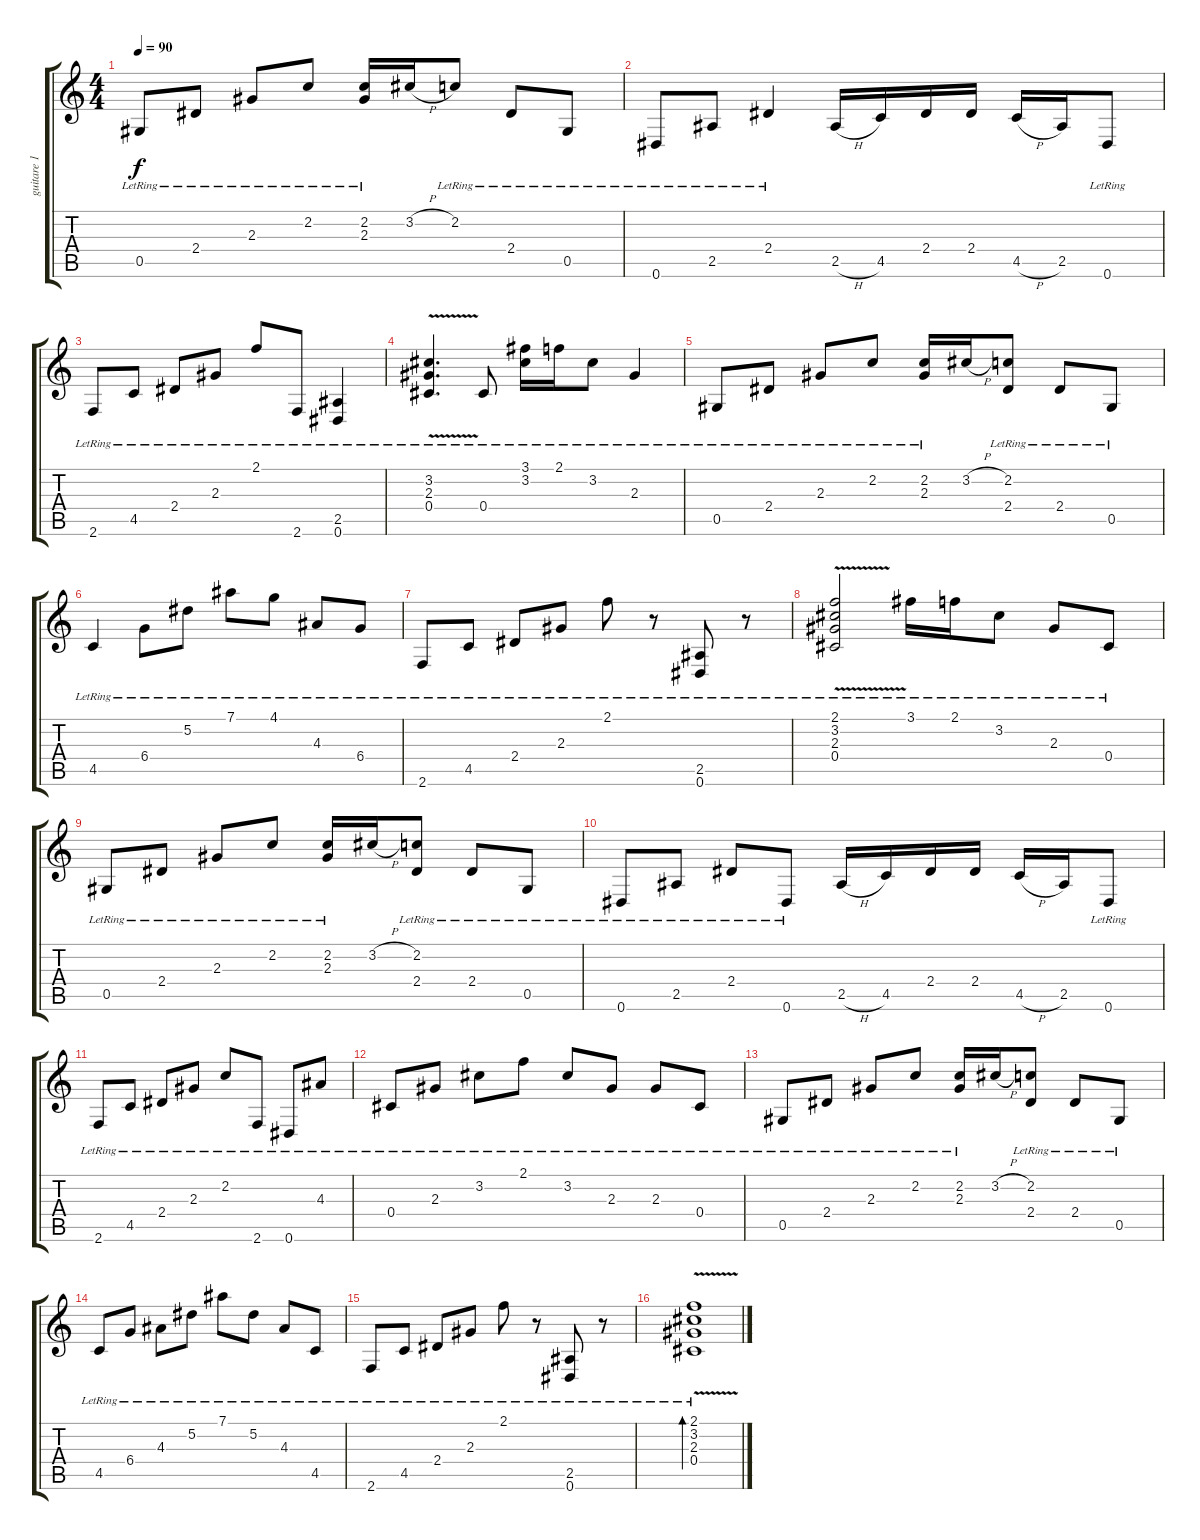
\track ("guitare 1" "guitare 1") {instrument electricguitarclean}
\staff {score tabs}
\tuning (Eb4 Bb3 Gb3 Db3 Ab2 Eb2) {hide}
\ts (4 4)
\tempo 90
\clef g2
\ks c
0.5{lr}.8{dy f instrument electricguitarclean} 2.4{lr}.8 2.3{lr}.8 2.2{lr}.8 (2.2{lr} 2.3{lr}).16 3.2{h}.16 2.2{lr}.8 2.4{lr}.8 0.5{lr}.8 |
0.6{lr}.8 2.5{lr}.8 2.4{lr}.4 2.5{h}.16 4.5.16 2.4.16 2.4.16 4.5{h}.16 2.5.16 0.6{lr}.8 |
2.6{lr}.8 4.5{lr}.8 2.4{lr}.8 2.3{lr}.8 2.1{lr}.8 2.6{lr}.8 (2.5{lr} 0.6{lr}).4 |
(3.2{v lr} 2.3{v lr} 0.4{v lr}).4{d} 0.4{lr}.8 (3.1{lr} 3.2{lr}).16 2.1{lr}.16 3.2{lr}.8 2.3{lr}.4 |
0.5{lr}.8 2.4{lr}.8 2.3{lr}.8 2.2{lr}.8 (2.2{lr} 2.3{lr}).16 3.2{h}.16 (2.2 2.4{lr}).8 2.4{lr}.8 0.5{lr}.8 |
4.5{lr}.4 6.4{lr}.8 5.2{lr}.8 7.1{lr}.8 4.1{lr}.8 4.3{lr}.8 6.4{lr}.8 |
2.6{lr}.8 4.5{lr}.8 2.4{lr}.8 2.3{lr}.8 2.1{lr}.8 r.8 (2.5{lr} 0.6{lr}).8 r.8 |
(2.1{lr} 3.2{v lr} 2.3{v lr} 0.4{v lr}).2 3.1{lr}.16 2.1{lr}.16 3.2{lr}.8 2.3{lr}.8 0.4{lr}.8 |
0.5{lr}.8 2.4{lr}.8 2.3{lr}.8 2.2{lr}.8 (2.2{lr} 2.3{lr}).16 3.2{h}.16 (2.2 2.4{lr}).8 2.4{lr}.8 0.5{lr}.8 |
0.6{lr}.8 2.5{lr}.8 2.4{lr}.8 0.6{lr}.8 2.5{h}.16 4.5.16 2.4.16 2.4.16 4.5{h}.16 2.5.16 0.6{lr}.8 |
2.6{lr}.8 4.5{lr}.8 2.4{lr}.8 2.3{lr}.8 2.2{lr}.8 2.6{lr}.8 0.6{lr}.8 4.3{lr}.8 |
0.4{lr}.8 2.3{lr}.8 3.2{lr}.8 2.1{lr}.8 3.2{lr}.8 2.3{lr}.8 2.3{lr}.8 0.4{lr}.8 |
0.5{lr}.8 2.4{lr}.8 2.3{lr}.8 2.2{lr}.8 (2.2{lr} 2.3{lr}).16 3.2{h}.16 (2.2 2.4{lr}).8 2.4{lr}.8 0.5{lr}.8 |
4.5{lr}.8 6.4{lr}.8 4.3{lr}.8 5.2{lr}.8 7.1{lr}.8 5.2{lr}.8 4.3{lr}.8 4.5{lr}.8 |
2.6{lr}.8 4.5{lr}.8 2.4{lr}.8 2.3{lr}.8 2.1{lr}.8 r.8 (2.5{lr} 0.6{lr}).8 r.8 |
(2.1{v lr} 3.2{v lr} 2.3{v lr} 0.4{v lr}).1{bd 240}
